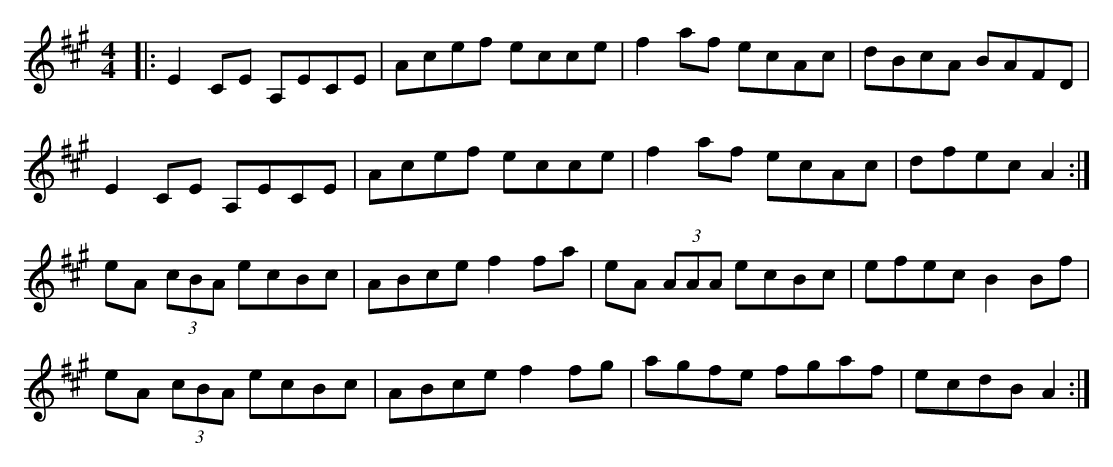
X:1
M:4/4
K:A
|:E2 CE A,ECE|Acef ecce|f2 af ecAc|dBcA BAFD|
E2 CE A,ECE|Acef ecce|f2 af ecAc|dfec A2:|
eA (3cBA ecBc|ABce f2 fa|eA (3AAA ecBc|efec B2 Bf|
eA (3cBA ecBc|ABce f2 fg|agfe fgaf|ecdB A2:|
